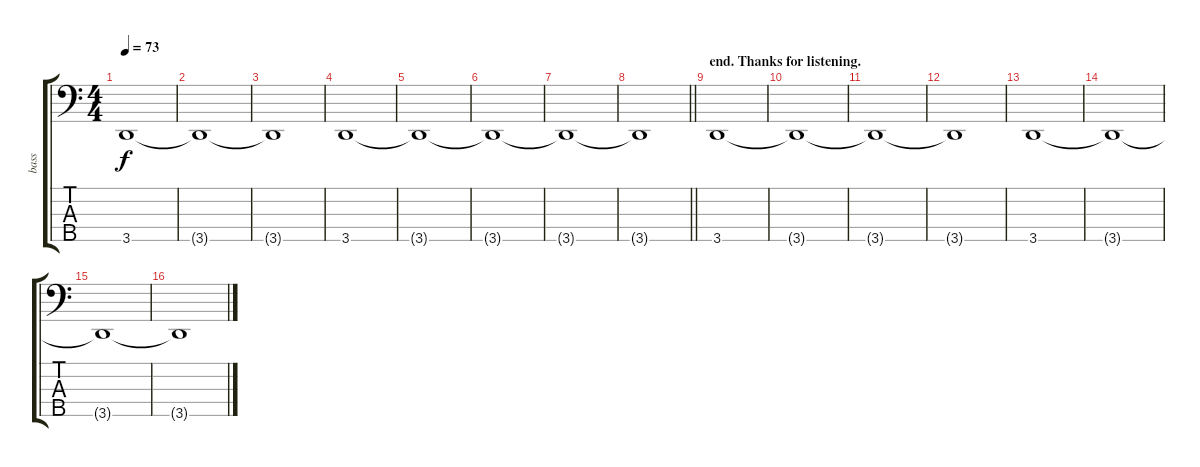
\track ("bass" "bass") {instrument electricbasspick}
\staff {score tabs}
\tuning (G2 D2 A1 E1 B0) {hide}
\ts (4 4)
\tempo 73
\clef f4
\ks c
3.5{t}.1{dy f} |
3.5{t}.1 |
3.5{t}.1 |
3.5.1 |
3.5{t}.1 |
3.5{t}.1 |
3.5{t}.1 |
\barLineRight lightlight
3.5{t}.1 |
\section ("" "end. Thanks for listening.")
3.5.1 |
3.5{t}.1 |
3.5{t}.1 |
3.5{t}.1 |
3.5.1 |
3.5{t}.1 |
3.5{t}.1 |
3.5{t}.1
